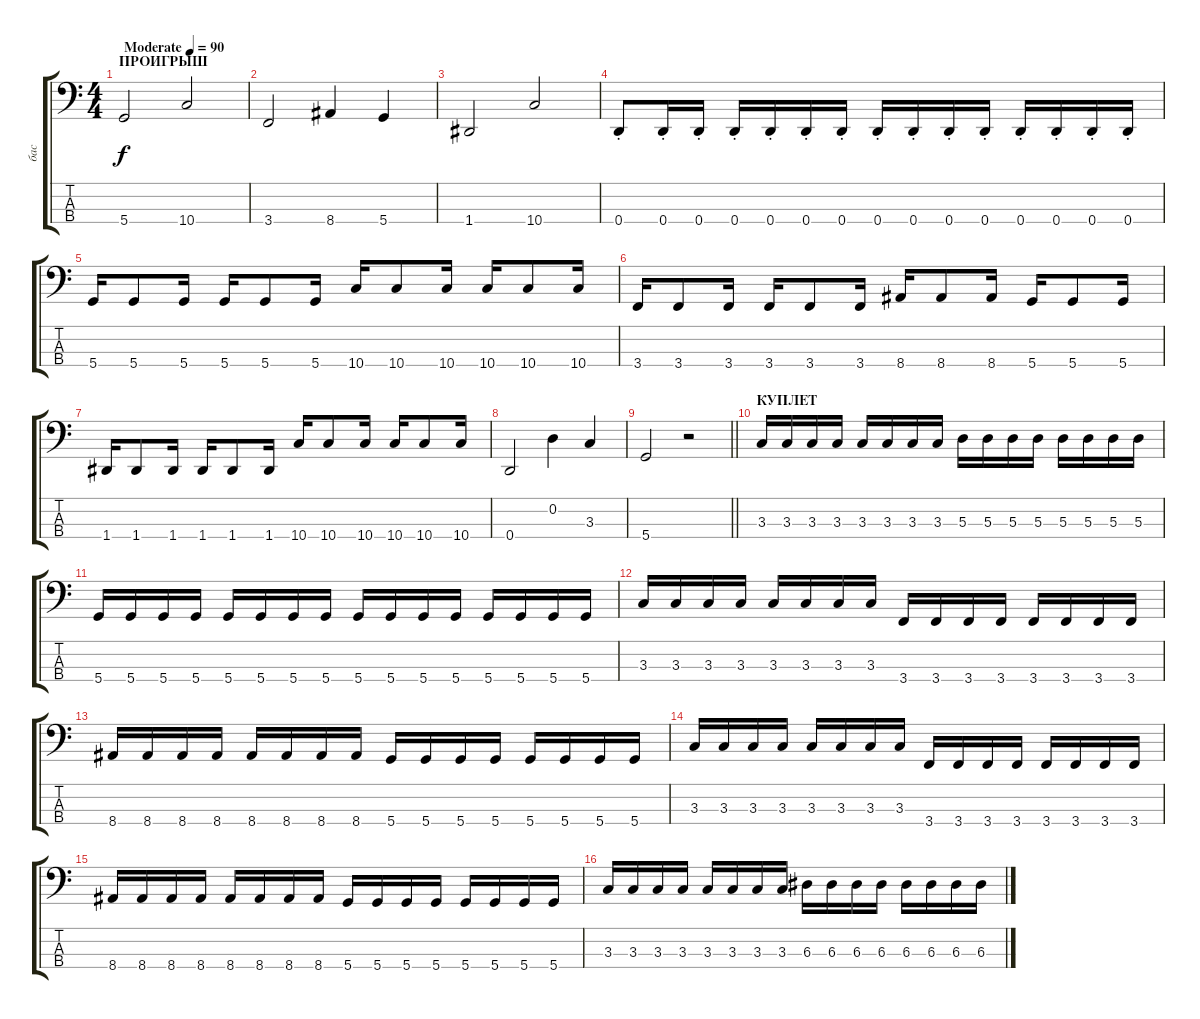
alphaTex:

\track ("бас" "бас") {instrument electricbasspick}
\staff {score tabs}
\tuning (G2 D2 A1 D1) {hide}
\ts (4 4)
\section ("" "ПРОИГРЫШ")
\tempo (90 "Moderate")
\clef f4
\ks c
5.4.2{dy f instrument electricbasspick} 10.4.2 |
3.4.2 8.4.4 5.4.4 |
1.4.2 10.4.2 |
0.4{st}.8 0.4{st}.16 0.4{st}.16 0.4{st}.16 0.4{st}.16 0.4{st}.16 0.4{st}.16 0.4{st}.16 0.4{st}.16 0.4{st}.16 0.4{st}.16 0.4{st}.16 0.4{st}.16 0.4{st}.16 0.4{st}.16 |
5.4.16 5.4.8 5.4.16 5.4.16 5.4.8 5.4.16 10.4.16 10.4.8 10.4.16 10.4.16 10.4.8 10.4.16 |
3.4.16 3.4.8 3.4.16 3.4.16 3.4.8 3.4.16 8.4.16 8.4.8 8.4.16 5.4.16 5.4.8 5.4.16 |
1.4.16 1.4.8 1.4.16 1.4.16 1.4.8 1.4.16 10.4.16 10.4.8 10.4.16 10.4.16 10.4.8 10.4.16 |
0.4.2 0.2.4 3.3.4 |
\barLineRight lightlight
5.4.2 r.2 |
\section ("" "КУПЛЕТ")
3.3.16 3.3.16 3.3.16 3.3.16 3.3.16 3.3.16 3.3.16 3.3.16 5.3.16 5.3.16 5.3.16 5.3.16 5.3.16 5.3.16 5.3.16 5.3.16 |
5.4.16 5.4.16 5.4.16 5.4.16 5.4.16 5.4.16 5.4.16 5.4.16 5.4.16 5.4.16 5.4.16 5.4.16 5.4.16 5.4.16 5.4.16 5.4.16 |
3.3.16 3.3.16 3.3.16 3.3.16 3.3.16 3.3.16 3.3.16 3.3.16 3.4.16 3.4.16 3.4.16 3.4.16 3.4.16 3.4.16 3.4.16 3.4.16 |
8.4.16 8.4.16 8.4.16 8.4.16 8.4.16 8.4.16 8.4.16 8.4.16 5.4.16 5.4.16 5.4.16 5.4.16 5.4.16 5.4.16 5.4.16 5.4.16 |
3.3.16 3.3.16 3.3.16 3.3.16 3.3.16 3.3.16 3.3.16 3.3.16 3.4.16 3.4.16 3.4.16 3.4.16 3.4.16 3.4.16 3.4.16 3.4.16 |
8.4.16 8.4.16 8.4.16 8.4.16 8.4.16 8.4.16 8.4.16 8.4.16 5.4.16 5.4.16 5.4.16 5.4.16 5.4.16 5.4.16 5.4.16 5.4.16 |
3.3.16 3.3.16 3.3.16 3.3.16 3.3.16 3.3.16 3.3.16 3.3.16 6.3.16 6.3.16 6.3.16 6.3.16 6.3.16 6.3.16 6.3.16 6.3.16
